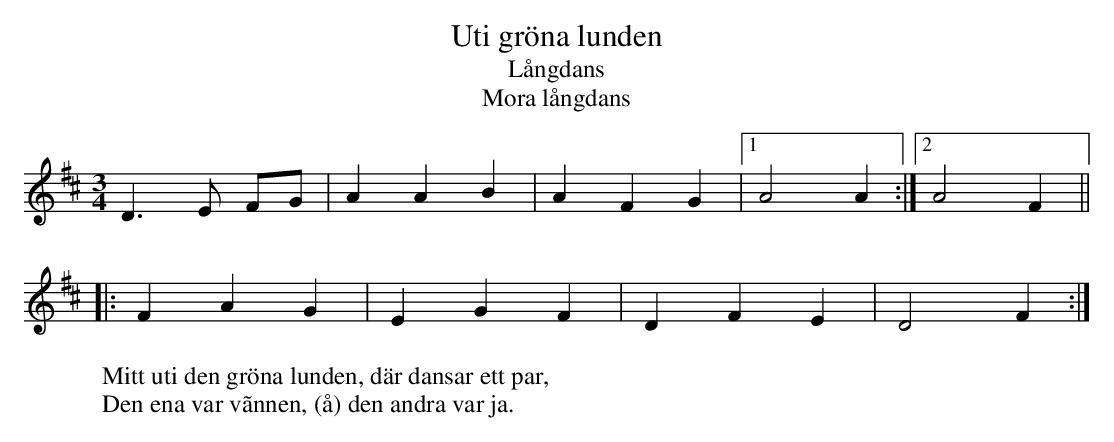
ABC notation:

X:1
T:Uti gröna lunden
T:Långdans
T: Mora långdans
M:3/4
L:1/8
K:D
D3 E FG | A2 A2 B2 | A2 F2 G2 |1 A4 A2 :|2 A4 F2 ||
|:F2 A2 G2 | E2 G2 F2 | D2 F2 E2 | D4 F2 :|
W:Mitt uti den gröna lunden, där dansar ett par,
W:Den ena var vãnnen, (å) den andra var ja.
